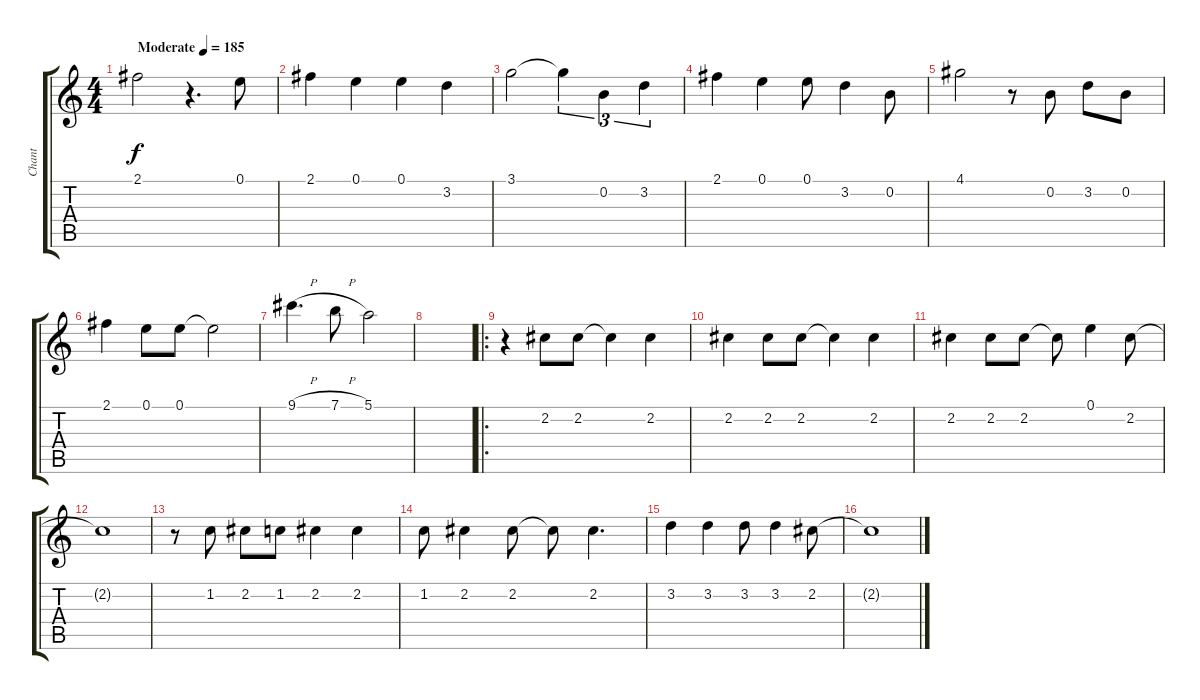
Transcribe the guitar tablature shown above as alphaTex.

\track ("Chant" "Chant") {instrument overdrivenguitar}
\staff {score tabs}
\tuning (E4 B3 G3 D3 A2 E2) {hide}
\ts (4 4)
\tempo (185 "Moderate")
\clef g2
\ks c
2.1.2{dy f instrument overdrivenguitar} r.4{d} 0.1.8 |
2.1.4 0.1.4 0.1.4 3.2.4 |
3.1.2 3.1{t}.4{tu (3 2)} 0.2.4{tu (3 2)} 3.2.4{tu (3 2)} |
2.1.4 0.1.4 0.1.8 3.2.4 0.2.8 |
4.1.2 r.8 0.2.8 3.2.8 0.2.8 |
2.1.4 0.1.8 0.1.8 0.1{t}.2 |
9.1{h}.4{d} 7.1{h}.8 5.1.2 |
|
\ro
r.4 2.2.8 2.2.8 2.2{t}.4 2.2.4 |
2.2.4 2.2.8 2.2.8 2.2{t}.4 2.2.4 |
2.2.4 2.2.8 2.2.8 2.2{t}.8 0.1.4 2.2.8 |
2.2{t}.1 |
r.8 1.2.8 2.2.8 1.2.8 2.2.4 2.2.4 |
1.2.8 2.2.4 2.2.8 2.2{t}.8 2.2.4{d} |
3.2.4 3.2.4 3.2.8 3.2.4 2.2.8 |
2.2{t}.1
